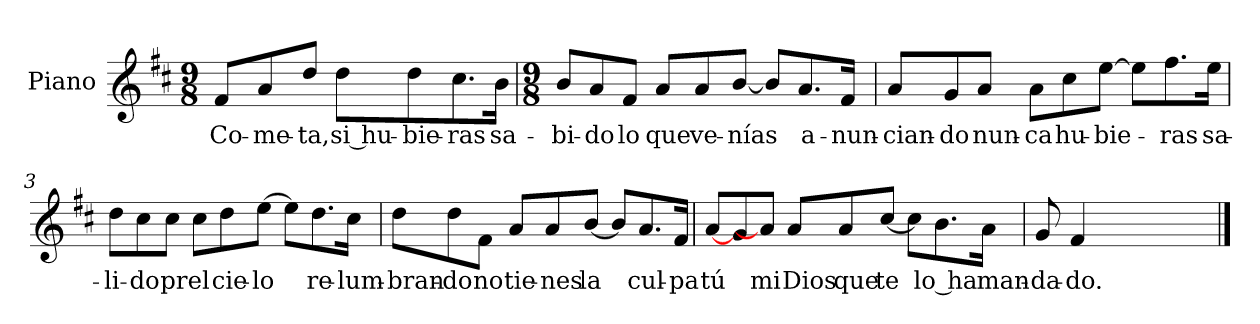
**kern	**text
*part1	*part1
*staff1	*staff1
*I"Piano	*
*I'Pno	*
*clefG2	*
*k[f#c#]	*
*D:	*
*M9/8	*
=	=
8f#/L	Co-
8a/	-me-
8dd/J	-ta,
8dd\L	si hu-
8dd\	-bie-
8.cc#\	-ras
16b\Jk	sa-
=1	=1
*M9/8	*
8b/L	-bi-
8a/	-do
8f#/J	lo
8a/L	que
8a/	ve-
[8b/J	-nías
8b/L]	.
8.a/	a-
16f#/Jk	-nun-
=2	=2
8a/L	-cian-
8g/	-do
8a/J	nun-
8a\L	-ca
8cc#\	hu-
[8ee\J	-bie-
8ee\L]	.
8.ff#\	-ras
16ee\Jk	sa-
=3	=3
8dd\L	-li-
8cc#\	-do
8cc#\J	pr
8cc#\L	el
8dd\	cie-
[8ee\J	-lo
8ee\L]	.
8.dd\	re-
16cc#\Jk	-lum-
=4	=4
8dd\L	-bran-
8dd\	-do
8f#\J	no
8a/L	tie-
8a/	-nes
[8b/J	la
8b/L]	.
8.a/	cul-
16f#/Jk	-pa
=5	=5
[8a/L	tú
8g/	.
8a/J]	mi
8a/L	Dios
8a/	que
[8cc#/J	te
8cc#\L]	.
8.b\	lo ha
16a\Jk	man-
=6	=6
8g/	-da-
4f#/	-do.
4.ryy	.
4.ryy	.
==	==
*-	*-
